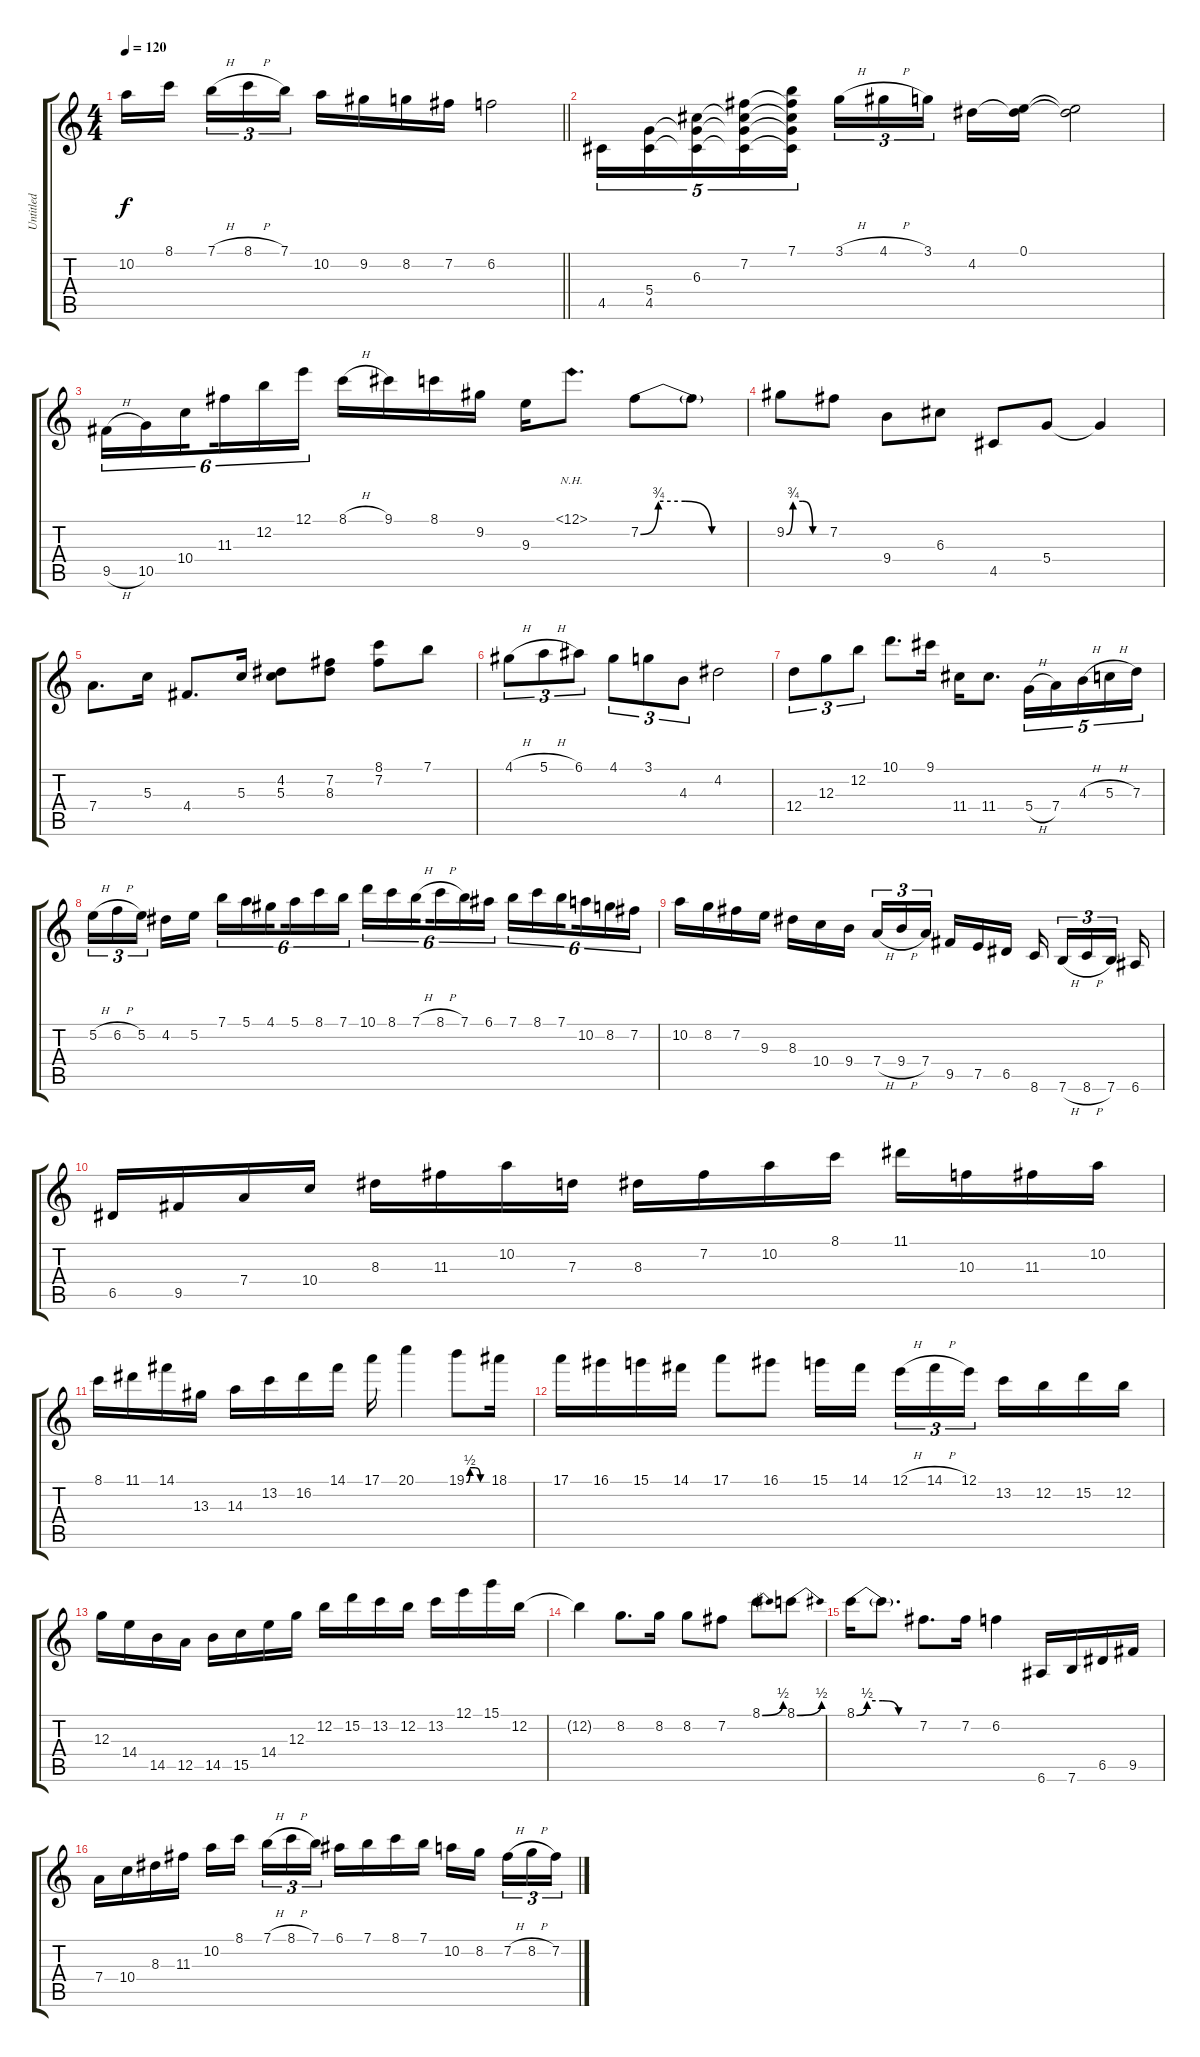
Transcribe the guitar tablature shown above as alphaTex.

\track ("Untitled" "Untitled") {instrument acousticguitarsteel}
\staff {score tabs}
\tuning (E4 B3 G3 D3 A2 E2) {hide}
\ts (4 4)
\tempo 120
\clef g2
\barLineRight lightlight
\ks c
10.2.16{dy f} 8.1.16{beam splitsecondary} 7.1{h}.16{tu (3 2)} 8.1{h}.16{tu (3 2)} 7.1.16{tu (3 2)} 10.2.16 9.2.16 8.2.16 7.2.16 6.2.2 |
4.5.16{tu (5 4)} (5.4 4.5).16{tu (5 4)} (6.3 5.4{t} 4.5{t}).16{tu (5 4)} (7.2 6.3{t} 5.4{t} 4.5{t}).16{tu (5 4)} (7.1 7.2{t} 6.3{t} 5.4{t} 4.5{t}).16{tu (5 4)} 3.1{h}.16{tu (3 2)} 4.1{h}.16{tu (3 2)} 3.1.16{tu (3 2) beam splitsecondary} 4.2.16 (0.1 4.2{t}).16 (0.1{t} 4.2{t}).2 |
9.5{h}.16{tu (6 4)} 10.5.16{tu (6 4)} 10.4.16{tu (6 4) beam splitsecondary} 11.3.16{tu (6 4)} 12.2.16{tu (6 4)} 12.1.16{tu (6 4)} 8.1{h}.16 9.1.16 8.1.16 9.2.16 9.3.16 12.1{nh}.8{d} 7.2{be (custom 0 0 10 3 25 3 40 0 60 0)}.8 7.2{t}.8 |
9.2{be (custom 0 0 10 3 25 3 40 0 60 0)}.8 7.2.8 9.4.8 6.3.8 4.5.8 5.4.8 5.4{t}.4 |
7.4.8{d} 5.3.16 4.4.8{d} 5.3.16 (4.2 5.3).8 (7.2 8.3).8 (8.1 7.2).8 7.1.8 |
4.1{h}.8{tu (3 2)} 5.1{h}.8{tu (3 2)} 6.1.8{tu (3 2)} 4.1.8{tu (3 2)} 3.1.8{tu (3 2)} 4.3.8{tu (3 2)} 4.2.2 |
12.4.8{tu (3 2)} 12.3.8{tu (3 2)} 12.2.8{tu (3 2)} 10.1.8{d} 9.1.16 11.4.16 11.4.8{d} 5.4{h}.16{tu (5 4)} 7.4.16{tu (5 4)} 4.3{h}.16{tu (5 4)} 5.3{h}.16{tu (5 4)} 7.3.16{tu (5 4)} |
5.2{h}.16{tu (3 2)} 6.2{h}.16{tu (3 2)} 5.2.16{tu (3 2) beam splitsecondary} 4.2.16 5.2.16 7.1.16{tu (6 4)} 5.1.16{tu (6 4)} 4.1.16{tu (6 4) beam splitsecondary} 5.1.16{tu (6 4)} 8.1.16{tu (6 4)} 7.1.16{tu (6 4)} 10.1.16{tu (6 4)} 8.1.16{tu (6 4)} 7.1{h}.16{tu (6 4) beam splitsecondary} 8.1{h}.16{tu (6 4)} 7.1.16{tu (6 4)} 6.1.16{tu (6 4)} 7.1.16{tu (6 4)} 8.1.16{tu (6 4)} 7.1.16{tu (6 4) beam splitsecondary} 10.2.16{tu (6 4)} 8.2.16{tu (6 4)} 7.2.16{tu (6 4)} |
10.2.16 8.2.16 7.2.16 9.3.16 8.3.16 10.4.16 9.4.16{beam splitsecondary} 7.4{h}.16{tu (3 2)} 9.4{h}.16{tu (3 2)} 7.4.16{tu (3 2) beam splitsecondary} 9.5.16 7.5.16 6.5.16 8.6.16{beam splitsecondary} 7.6{h}.16{tu (3 2)} 8.6{h}.16{tu (3 2)} 7.6.16{tu (3 2) beam splitsecondary} 6.6.16 |
6.5.16 9.5.16 7.4.16 10.4.16 8.3.16 11.3.16 10.2.16 7.3.16 8.3.16 7.2.16 10.2.16 8.1.16 11.1.16 10.3.16 11.3.16 10.2.16 |
8.1.16 11.1.16 14.1.16 13.3.16 14.3.16 13.2.16 16.2.16 14.1.16 17.1.16 20.1.4 19.1{be (custom 0 0 10 2 25 2 40 0 60 0)}.8 18.1.16 |
17.1.16 16.1.16 15.1.16 14.1.16 17.1.8 16.1.8 15.1.16 14.1.16{beam splitsecondary} 12.1{h}.16{tu (3 2)} 14.1{h}.16{tu (3 2)} 12.1.16{tu (3 2)} 13.2.16 12.2.16 15.2.16 12.2.16 |
12.3.16 14.4.16 14.5.16 12.5.16 14.5.16 15.5.16 14.4.16 12.3.16 12.2.16 15.2.16 13.2.16 12.2.16 13.2.16 12.1.16 15.1.16 12.2.16 |
12.2{t}.4 8.2.8{d} 8.2.16 8.2.8 7.2.8 8.1{be (bend 0 0 60 2)}.8 8.1{be (bend 0 0 60 2)}.8 |
8.1{be (custom 0 0 10 2 25 2 40 0 60 0)}.16 8.1{t}.8{d} 7.2.8{d} 7.2.16 6.2.4 6.6.16 7.6.16 6.5.16 9.5.16 |
7.4.16 10.4.16 8.3.16 11.3.16 10.2.16 8.1.16{beam splitsecondary} 7.1{h}.16{tu (3 2)} 8.1{h}.16{tu (3 2)} 7.1.16{tu (3 2)} 6.1.16 7.1.16 8.1.16 7.1.16 10.2.16 8.2.16{beam splitsecondary} 7.2{h}.16{tu (3 2)} 8.2{h}.16{tu (3 2)} 7.2.16{tu (3 2)}
